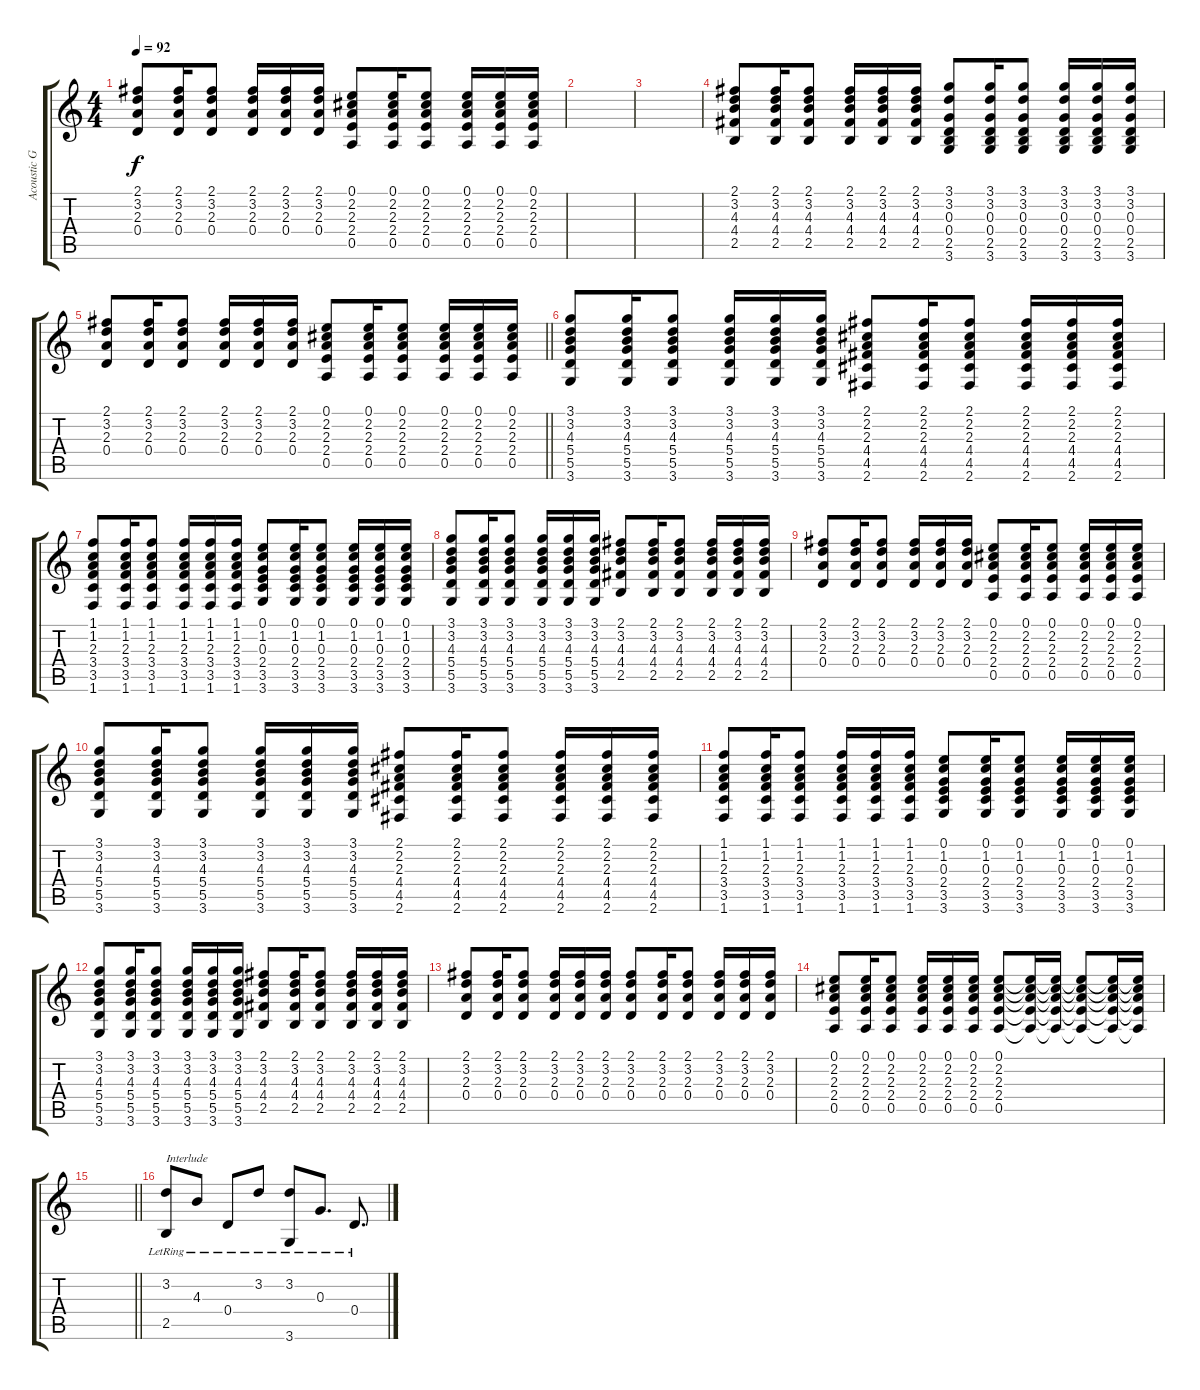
\track ("Acoustic Guitar 2" "Acoustic G") {instrument acousticguitarsteel}
\staff {score tabs}
\tuning (E4 B3 G3 D3 A2 E2) {hide}
\ts (4 4)
\tempo 92
\clef g2
\ks c
(2.1 3.2 2.3 0.4).8{dy f} (2.1 3.2 2.3 0.4).16 (2.1 3.2 2.3 0.4).8 (2.1 3.2 2.3 0.4).16 (2.1 3.2 2.3 0.4).16 (2.1 3.2 2.3 0.4).16 (0.1 2.2 2.3 2.4 0.5).8 (0.1 2.2 2.3 2.4 0.5).16 (0.1 2.2 2.3 2.4 0.5).8 (0.1 2.2 2.3 2.4 0.5).16 (0.1 2.2 2.3 2.4 0.5).16 (0.1 2.2 2.3 2.4 0.5).16 |
|
|
(2.1 3.2 4.3 4.4 2.5).8 (2.1 3.2 4.3 4.4 2.5).16 (2.1 3.2 4.3 4.4 2.5).8 (2.1 3.2 4.3 4.4 2.5).16 (2.1 3.2 4.3 4.4 2.5).16 (2.1 3.2 4.3 4.4 2.5).16 (3.1 3.2 0.3 0.4 2.5 3.6).8 (3.1 3.2 0.3 0.4 2.5 3.6).16 (3.1 3.2 0.3 0.4 2.5 3.6).8 (3.1 3.2 0.3 0.4 2.5 3.6).16 (3.1 3.2 0.3 0.4 2.5 3.6).16 (3.1 3.2 0.3 0.4 2.5 3.6).16 |
\barLineRight lightlight
(2.1 3.2 2.3 0.4).8 (2.1 3.2 2.3 0.4).16 (2.1 3.2 2.3 0.4).8 (2.1 3.2 2.3 0.4).16 (2.1 3.2 2.3 0.4).16 (2.1 3.2 2.3 0.4).16 (0.1 2.2 2.3 2.4 0.5).8 (0.1 2.2 2.3 2.4 0.5).16 (0.1 2.2 2.3 2.4 0.5).8 (0.1 2.2 2.3 2.4 0.5).16 (0.1 2.2 2.3 2.4 0.5).16 (0.1 2.2 2.3 2.4 0.5).16 |
(3.1 3.2 4.3 5.4 5.5 3.6).8 (3.1 3.2 4.3 5.4 5.5 3.6).16 (3.1 3.2 4.3 5.4 5.5 3.6).8 (3.1 3.2 4.3 5.4 5.5 3.6).16 (3.1 3.2 4.3 5.4 5.5 3.6).16 (3.1 3.2 4.3 5.4 5.5 3.6).16 (2.1 2.2 2.3 4.4 4.5 2.6).8 (2.1 2.2 2.3 4.4 4.5 2.6).16 (2.1 2.2 2.3 4.4 4.5 2.6).8 (2.1 2.2 2.3 4.4 4.5 2.6).16 (2.1 2.2 2.3 4.4 4.5 2.6).16 (2.1 2.2 2.3 4.4 4.5 2.6).16 |
(1.1 1.2 2.3 3.4 3.5 1.6).8 (1.1 1.2 2.3 3.4 3.5 1.6).16 (1.1 1.2 2.3 3.4 3.5 1.6).8 (1.1 1.2 2.3 3.4 3.5 1.6).16 (1.1 1.2 2.3 3.4 3.5 1.6).16 (1.1 1.2 2.3 3.4 3.5 1.6).16 (0.1 1.2 0.3 2.4 3.5 3.6).8 (0.1 1.2 0.3 2.4 3.5 3.6).16 (0.1 1.2 0.3 2.4 3.5 3.6).8 (0.1 1.2 0.3 2.4 3.5 3.6).16 (0.1 1.2 0.3 2.4 3.5 3.6).16 (0.1 1.2 0.3 2.4 3.5 3.6).16 |
(3.1 3.2 4.3 5.4 5.5 3.6).8 (3.1 3.2 4.3 5.4 5.5 3.6).16 (3.1 3.2 4.3 5.4 5.5 3.6).8 (3.1 3.2 4.3 5.4 5.5 3.6).16 (3.1 3.2 4.3 5.4 5.5 3.6).16 (3.1 3.2 4.3 5.4 5.5 3.6).16 (2.1 3.2 4.3 4.4 2.5).8 (2.1 3.2 4.3 4.4 2.5).16 (2.1 3.2 4.3 4.4 2.5).8 (2.1 3.2 4.3 4.4 2.5).16 (2.1 3.2 4.3 4.4 2.5).16 (2.1 3.2 4.3 4.4 2.5).16 |
(2.1 3.2 2.3 0.4).8 (2.1 3.2 2.3 0.4).16 (2.1 3.2 2.3 0.4).8 (2.1 3.2 2.3 0.4).16 (2.1 3.2 2.3 0.4).16 (2.1 3.2 2.3 0.4).16 (0.1 2.2 2.3 2.4 0.5).8 (0.1 2.2 2.3 2.4 0.5).16 (0.1 2.2 2.3 2.4 0.5).8 (0.1 2.2 2.3 2.4 0.5).16 (0.1 2.2 2.3 2.4 0.5).16 (0.1 2.2 2.3 2.4 0.5).16 |
(3.1 3.2 4.3 5.4 5.5 3.6).8 (3.1 3.2 4.3 5.4 5.5 3.6).16 (3.1 3.2 4.3 5.4 5.5 3.6).8 (3.1 3.2 4.3 5.4 5.5 3.6).16 (3.1 3.2 4.3 5.4 5.5 3.6).16 (3.1 3.2 4.3 5.4 5.5 3.6).16 (2.1 2.2 2.3 4.4 4.5 2.6).8 (2.1 2.2 2.3 4.4 4.5 2.6).16 (2.1 2.2 2.3 4.4 4.5 2.6).8 (2.1 2.2 2.3 4.4 4.5 2.6).16 (2.1 2.2 2.3 4.4 4.5 2.6).16 (2.1 2.2 2.3 4.4 4.5 2.6).16 |
(1.1 1.2 2.3 3.4 3.5 1.6).8 (1.1 1.2 2.3 3.4 3.5 1.6).16 (1.1 1.2 2.3 3.4 3.5 1.6).8 (1.1 1.2 2.3 3.4 3.5 1.6).16 (1.1 1.2 2.3 3.4 3.5 1.6).16 (1.1 1.2 2.3 3.4 3.5 1.6).16 (0.1 1.2 0.3 2.4 3.5 3.6).8 (0.1 1.2 0.3 2.4 3.5 3.6).16 (0.1 1.2 0.3 2.4 3.5 3.6).8 (0.1 1.2 0.3 2.4 3.5 3.6).16 (0.1 1.2 0.3 2.4 3.5 3.6).16 (0.1 1.2 0.3 2.4 3.5 3.6).16 |
(3.1 3.2 4.3 5.4 5.5 3.6).8 (3.1 3.2 4.3 5.4 5.5 3.6).16 (3.1 3.2 4.3 5.4 5.5 3.6).8 (3.1 3.2 4.3 5.4 5.5 3.6).16 (3.1 3.2 4.3 5.4 5.5 3.6).16 (3.1 3.2 4.3 5.4 5.5 3.6).16 (2.1 3.2 4.3 4.4 2.5).8 (2.1 3.2 4.3 4.4 2.5).16 (2.1 3.2 4.3 4.4 2.5).8 (2.1 3.2 4.3 4.4 2.5).16 (2.1 3.2 4.3 4.4 2.5).16 (2.1 3.2 4.3 4.4 2.5).16 |
(2.1 3.2 2.3 0.4).8 (2.1 3.2 2.3 0.4).16 (2.1 3.2 2.3 0.4).8 (2.1 3.2 2.3 0.4).16 (2.1 3.2 2.3 0.4).16 (2.1 3.2 2.3 0.4).16 (2.1 3.2 2.3 0.4).8 (2.1 3.2 2.3 0.4).16 (2.1 3.2 2.3 0.4).8 (2.1 3.2 2.3 0.4).16 (2.1 3.2 2.3 0.4).16 (2.1 3.2 2.3 0.4).16 |
(0.1 2.2 2.3 2.4 0.5).8 (0.1 2.2 2.3 2.4 0.5).16 (0.1 2.2 2.3 2.4 0.5).8 (0.1 2.2 2.3 2.4 0.5).16 (0.1 2.2 2.3 2.4 0.5).16 (0.1 2.2 2.3 2.4 0.5).16 (0.1 2.2 2.3 2.4 0.5).8 (0.1{t} 2.2{t} 2.3{t} 2.4{t} 0.5{t}).16 (0.1{t} 2.2{t} 2.3{t} 2.4{t} 0.5{t}).16 (0.1{t} 2.2{t} 2.3{t} 2.4{t} 0.5{t}).8 (0.1{t} 2.2{t} 2.3{t} 2.4{t} 0.5{t}).16 (0.1{t} 2.2{t} 2.3{t} 2.4{t} 0.5{t}).16 |
\barLineRight lightlight
|
(3.2{lr} 2.5{lr}).8{txt "Interlude"} 4.3{lr}.8 0.4{lr}.8 3.2{lr}.8 (3.2{lr} 3.6{lr}).8 0.3{lr}.8{d} 0.4{lr}.8{d}
